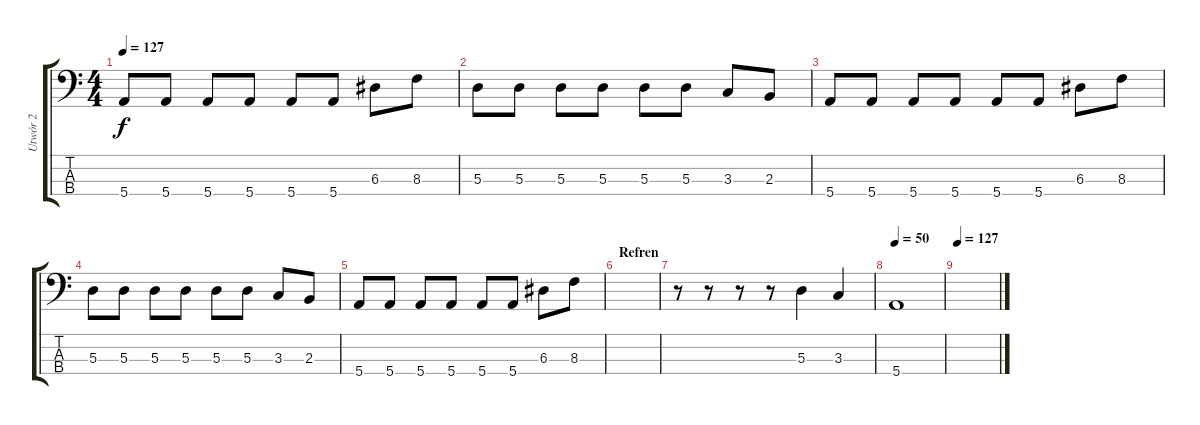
\track ("Utwór 2" "Utwór 2") {instrument electricbasspick}
\staff {score tabs}
\tuning (G2 D2 A1 E1) {hide}
\ts (4 4)
\tempo 127
\clef f4
\ks c
5.4.8{dy f} 5.4.8 5.4.8 5.4.8 5.4.8 5.4.8 6.3.8 8.3.8 |
5.3.8 5.3.8 5.3.8 5.3.8 5.3.8 5.3.8 3.3.8 2.3.8 |
5.4.8 5.4.8 5.4.8 5.4.8 5.4.8 5.4.8 6.3.8 8.3.8 |
5.3.8 5.3.8 5.3.8 5.3.8 5.3.8 5.3.8 3.3.8 2.3.8 |
5.4.8 5.4.8 5.4.8 5.4.8 5.4.8 5.4.8 6.3.8 8.3.8 |
\section ("" "Refren")
|
r.8 r.8 r.8 r.8 5.3.4 3.3.4 |
\tempo 50
5.4.1 |
\tempo 127
